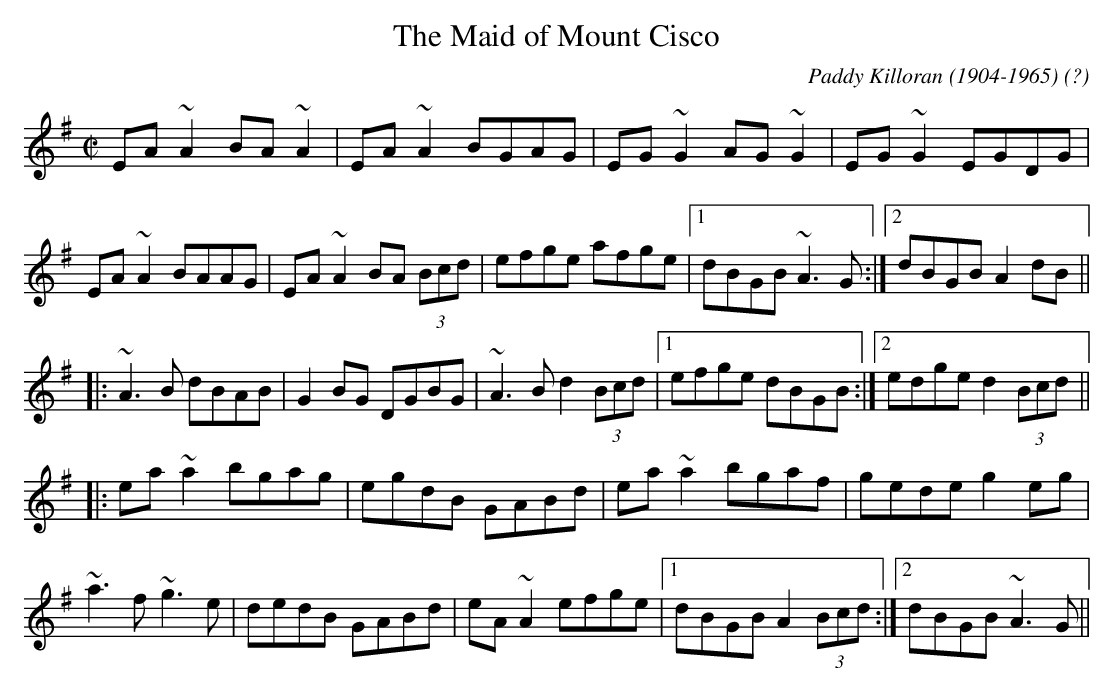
X:1
T:Maid of Mount Cisco, The
C:Paddy Killoran (1904-1965) (?)
M:C|
K:Ador
EA~A2 BA~A2|EA~A2 BGAG|EG~G2 AG~G2|EG~G2 EGDG|
EA~A2 BAAG|EA~A2 BA (3Bcd|efge afge|1 dBGB ~A3G:|2 dBGB A2dB||
|:~A3B dBAB|G2BG DGBG|~A3B d2 (3Bcd|1 efge dBGB:|2 edge d2 (3Bcd||
|:ea~a2 bgag|egdB GABd|ea~a2 bgaf|gede g2eg|
~a3f ~g3e|dedB GABd|eA~A2 efge|1 dBGB A2 (3Bcd:|2 dBGB ~A3G||
"Variations:"
